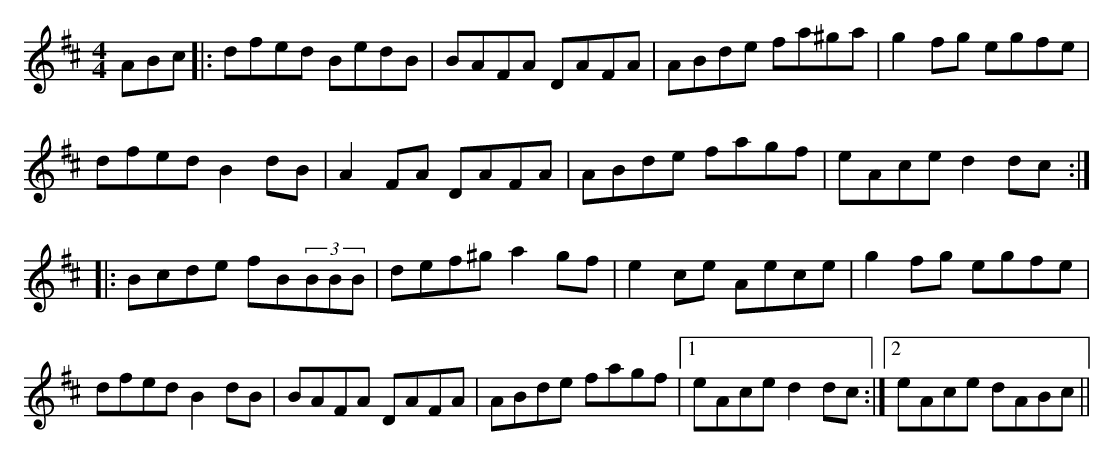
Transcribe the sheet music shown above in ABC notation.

X:1
M:4/4
K:D
ABc|:dfed BedB|BAFA DAFA|ABde fa^ga|g2fg egfe|
dfed B2dB|A2FA DAFA|ABde fagf|eAce d2dc:|
|:Bcde fB(3BBB|def^g a2gf|e2ce Aece|g2fg egfe|
dfed B2dB|BAFA DAFA|ABde fagf|1 eAce d2dc:|2 eAce dABc||
